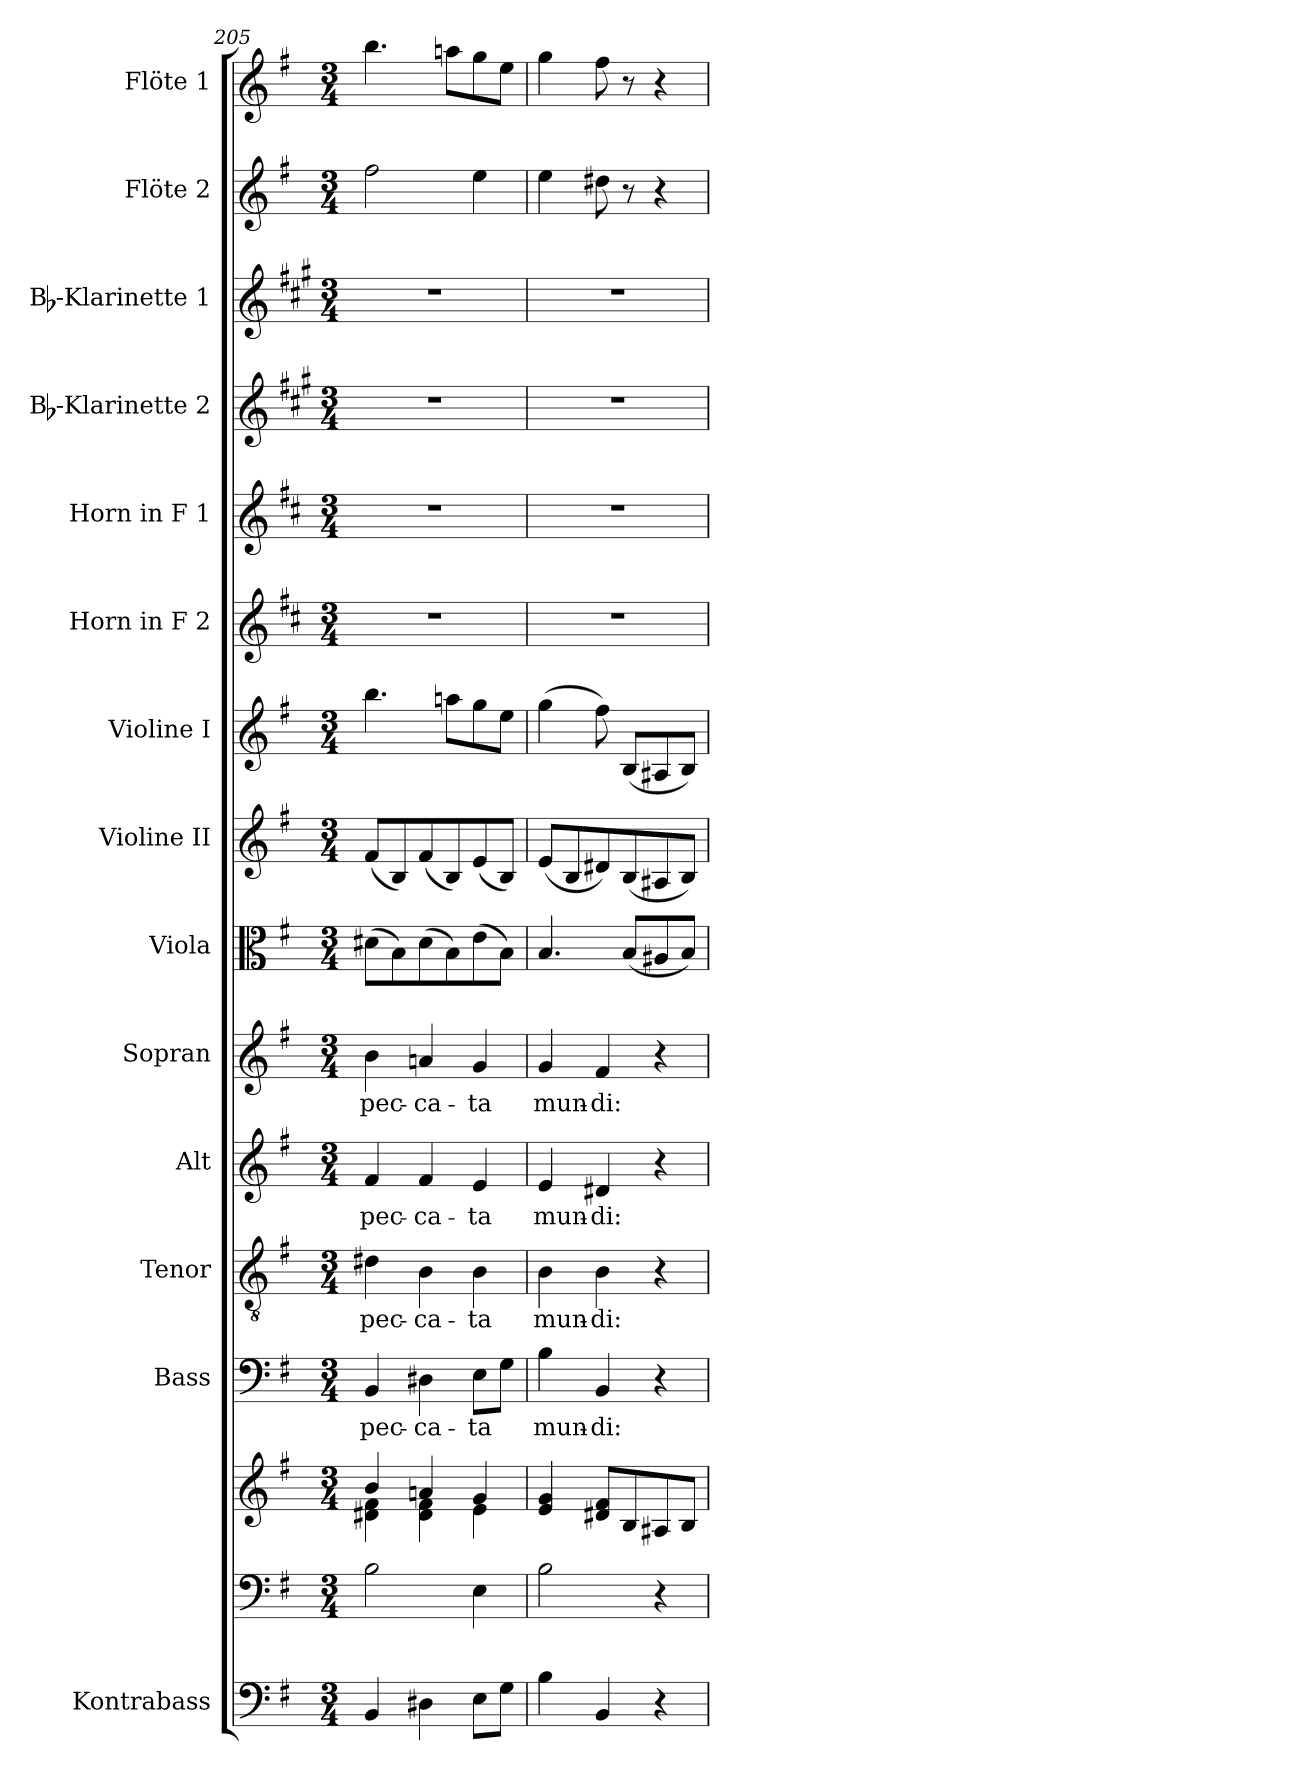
**kern	**kern	**kern	**kern	**text	**kern	**text	**kern	**text	**kern	**text	**kern	**kern	**kern	**kern	**kern	**kern	**kern	**kern	**kern
*part15	*part14	*part14	*part13	*part13	*part12	*part12	*part11	*part11	*part10	*part10	*part9	*part8	*part7	*part6	*part5	*part4	*part3	*part2	*part1
*staff16	*staff15	*staff14	*staff13	*staff13	*staff12	*staff12	*staff11	*staff11	*staff10	*staff10	*staff9	*staff8	*staff7	*staff6	*staff5	*staff4	*staff3	*staff2	*staff1
*I"Kontrabass	*	*	*I"Bass	*	*I"Tenor	*	*I"Alt	*	*I"Sopran	*	*I"Viola	*I"Violine II	*I"Violine I	*I"Horn in F 2	*I"Horn in F 1	*I"Bb-Klarinette 2	*I"Bb-Klarinette 1	*I"Flöte 2	*I"Flöte 1
*I'Kb.	*	*	*I'B.	*	*I'T.	*	*I'A.	*	*I'S.	*	*I'Vla.	*I'Vl. II	*I'Vl. I	*I'Horn 2	*I'Horn 1	*I'Bb Kl. 2	*I'Bb Kl. 1	*I'Fl. 2	*I'Fl. 1
*clefF4	*clefF4	*clefG2	*clefF4	*	*clefGv2	*	*clefG2	*	*clefG2	*	*clefC3	*clefG2	*clefG2	*clefG2	*clefG2	*clefG2	*clefG2	*clefG2	*clefG2
*ITrd7c12	*	*	*	*	*	*	*	*	*	*	*	*	*	*ITrd4c7	*ITrd4c7	*ITrd1c2	*ITrd1c2	*	*
*k[f#]	*k[f#]	*k[f#]	*k[f#]	*	*k[f#]	*	*k[f#]	*	*k[f#]	*	*k[f#]	*k[f#]	*k[f#]	*k[f#]	*k[f#]	*k[f#]	*k[f#]	*k[f#]	*k[f#]
*G:	*G:	*G:	*G:	*	*G:	*	*G:	*	*G:	*	*G:	*G:	*G:	*G:	*G:	*G:	*G:	*G:	*G:
*M3/4	*M3/4	*M3/4	*M3/4	*	*M3/4	*	*M3/4	*	*M3/4	*	*M3/4	*M3/4	*M3/4	*M3/4	*M3/4	*M3/4	*M3/4	*M3/4	*M3/4
=205	=205	=205	=205	=205	=205	=205	=205	=205	=205	=205	=205	=205	=205	=205	=205	=205	=205	=205	=205
*	*	*^	*	*	*	*	*	*	*	*	*	*	*	*	*	*	*	*	*
!	!	!	!	!	!LO:LY:b	!	!LO:LY:b	!	!LO:LY:b	!	!LO:LY:b	!	!	!	!	!	!	!	!	!
4BBB/	2B\	4b/	4d#X\ 4f#\	4BB/	pec-	4d#X\	pec-	4f#/	pec-	4b\	pec-	(>8d#X\L	(<8f#/L	4.bb\	2.r	2.r	2.r	2.r	2ff#\	4.bb\
.	.	.	.	.	.	.	.	.	.	.	.	8B\)	8B/)	.	.	.	.	.	.	.
!	!	!	!	!	!LO:LY:b	!	!LO:LY:b	!	!LO:LY:b	!	!LO:LY:b	!	!	!	!	!	!	!	!	!
4DD#X\	.	4an/	4d#\ 4f#\	4D#X\	-ca-	4B\	-ca-	4f#/	-ca-	4an/	-ca-	(>8d#\	(<8f#/	.	.	.	.	.	.	.
.	.	.	.	.	.	.	.	.	.	.	.	8B\)	8B/)	8aan\L	.	.	.	.	.	8aan\L
!	!	!	!	!	!LO:LY:b	!	!LO:LY:b	!	!LO:LY:b	!	!LO:LY:b	!	!	!	!	!	!	!	!	!
8EE\L	4E\	4g/	4e\	8E\L	-ta	4B\	-ta	4e/	-ta	4g/	-ta	(>8e\	(<8e/	8gg\	.	.	.	.	4ee\	8gg\
8GG\J	.	.	.	8G\J	.	.	.	.	.	.	.	8B\J)	8B/J)	8ee\J	.	.	.	.	.	8ee\J
*	*	*v	*v	*	*	*	*	*	*	*	*	*	*	*	*	*	*	*	*	*
=206	=206	=206	=206	=206	=206	=206	=206	=206	=206	=206	=206	=206	=206	=206	=206	=206	=206	=206	=206
!	!	!	!	!LO:LY:b	!	!LO:LY:b	!	!LO:LY:b	!	!LO:LY:b	!	!	!	!	!	!	!	!	!
4BB\	2B\	4e/ 4g/	4B\	mun-	4B\	mun-	4e/	mun-	4g/	mun-	4.B/	(<8e/L	(>4gg\	2.r	2.r	2.r	2.r	4ee\	4gg\
.	.	.	.	.	.	.	.	.	.	.	.	8B/	.	.	.	.	.	.	.
!	!	!	!	!LO:LY:b	!	!LO:LY:b	!	!LO:LY:b	!	!LO:LY:b	!	!	!	!	!	!	!	!	!
4BBB/	.	8d#X/ 8f#/L	4BB/	-di:	4B\	-di:	4d#X/	-di:	4f#/	-di:	.	8d#X/)	8ff#\)	.	.	.	.	8dd#X\	8ff#\
.	.	8B/	.	.	.	.	.	.	.	.	(<8B/L	(<8B/	(<8B/L	.	.	.	.	8r	8r
4r	4r	8A#X/	4r	.	4r	.	4r	.	4r	.	8A#X/	8A#X/	8A#X/	.	.	.	.	4r	4r
.	.	8B/J	.	.	.	.	.	.	.	.	8B/J)	8B/J)	8B/J)	.	.	.	.	.	.
=	=	=	=	=	=	=	=	=	=	=	=	=	=	=	=	=	=	=	=
*-	*-	*-	*-	*-	*-	*-	*-	*-	*-	*-	*-	*-	*-	*-	*-	*-	*-	*-	*-
